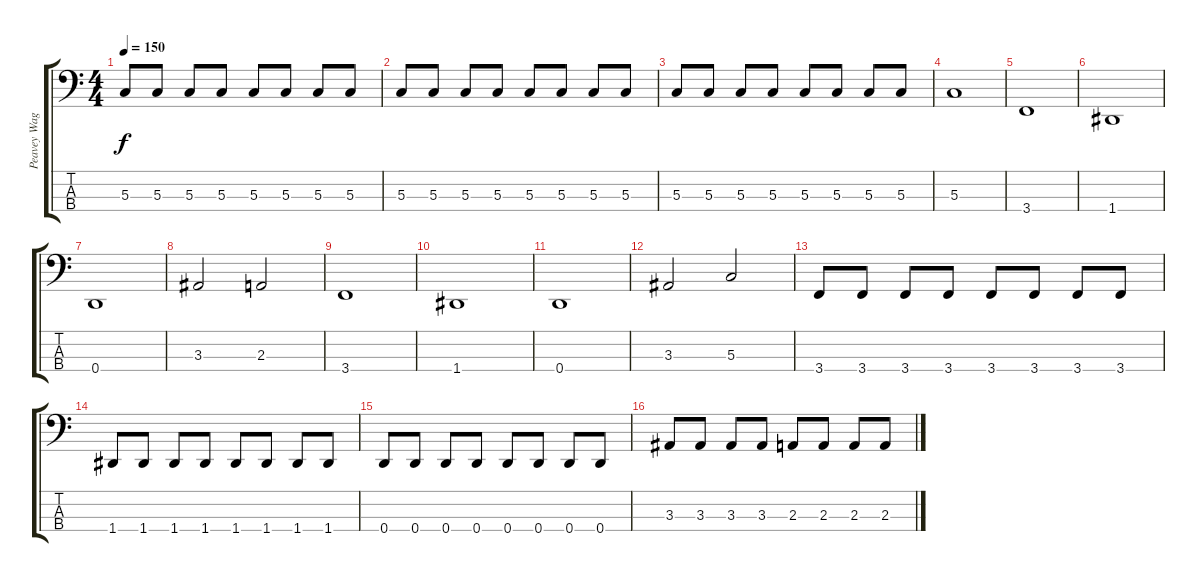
\track ("Peavey Wagner" "Peavey Wag") {instrument electricbasspick}
\staff {score tabs}
\tuning (F2 C2 G1 D1) {hide}
\ts (4 4)
\tempo 150
\clef f4
\ks c
5.3.8{dy f} 5.3.8 5.3.8 5.3.8 5.3.8 5.3.8 5.3.8 5.3.8 |
5.3.8 5.3.8 5.3.8 5.3.8 5.3.8 5.3.8 5.3.8 5.3.8 |
5.3.8 5.3.8 5.3.8 5.3.8 5.3.8 5.3.8 5.3.8 5.3.8 |
5.3.1 |
3.4.1 |
1.4.1 |
0.4.1 |
3.3.2 2.3.2 |
3.4.1 |
1.4.1 |
0.4.1 |
3.3.2 5.3.2 |
3.4.8 3.4.8 3.4.8 3.4.8 3.4.8 3.4.8 3.4.8 3.4.8 |
1.4.8 1.4.8 1.4.8 1.4.8 1.4.8 1.4.8 1.4.8 1.4.8 |
0.4.8 0.4.8 0.4.8 0.4.8 0.4.8 0.4.8 0.4.8 0.4.8 |
3.3.8 3.3.8 3.3.8 3.3.8 2.3.8 2.3.8 2.3.8 2.3.8
